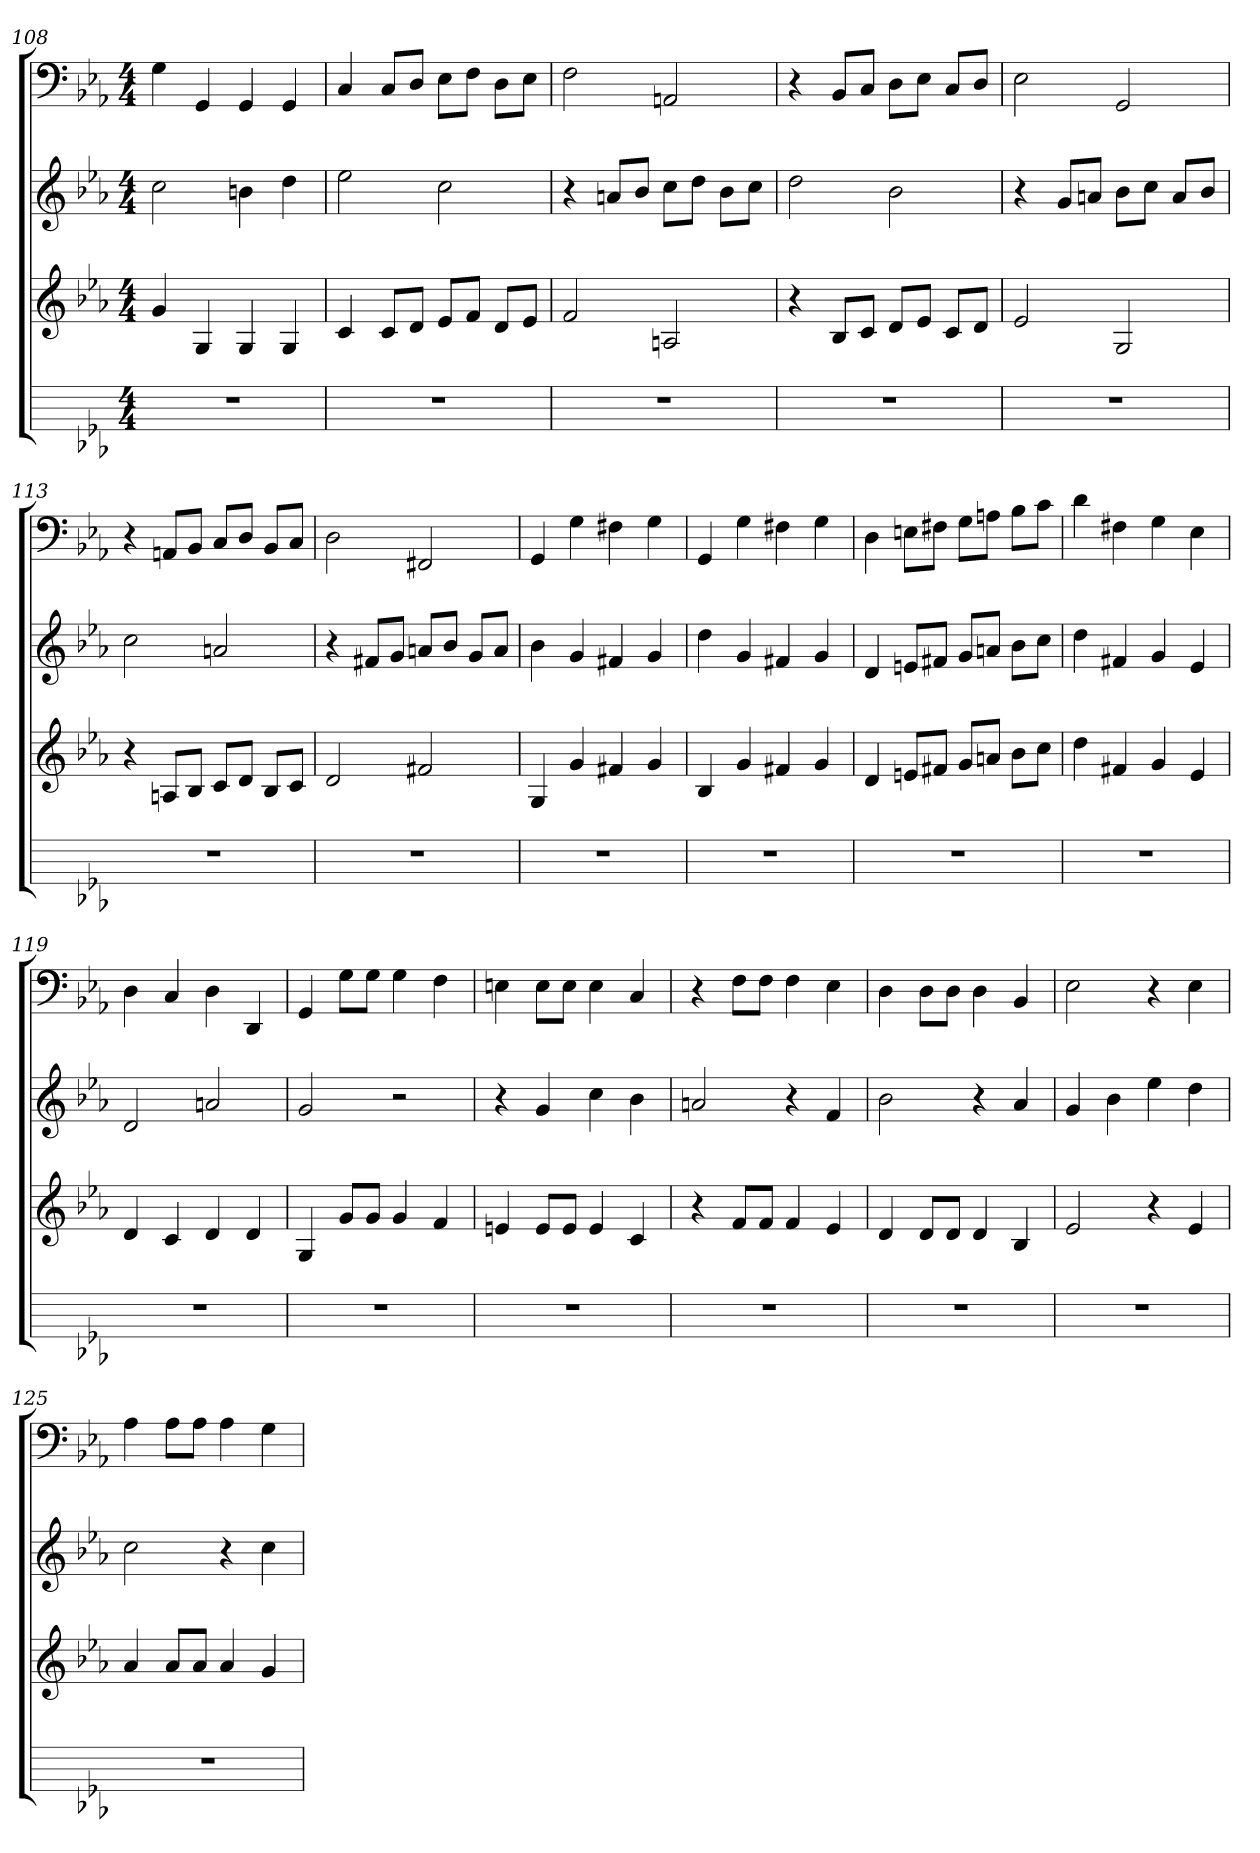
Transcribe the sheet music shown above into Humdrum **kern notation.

**kern	**kern	**kern	**kern
*part4	*part3	*part2	*part1
*staff4	*staff3	*staff2	*staff1
*	*	*	*clefF4
*k[b-e-a-]	*k[b-e-a-]	*k[b-e-a-]	*k[b-e-a-]
*E-:	*E-:	*E-:	*E-:
*M4/4	*M4/4	*M4/4	*M4/4
=108	=108	=108	=108
1r	4g	2cc	4G
.	4G	.	4GG
.	4G	4bn	4GG
.	4G	4dd	4GG
=109	=109	=109	=109
1r	4c	2ee-	4C
.	8cL	.	8C/L
.	8dJ	.	8D/J
.	8e-L	2cc	8E-\L
.	8fJ	.	8F\J
.	8dL	.	8D\L
.	8e-J	.	8E-\J
=110	=110	=110	=110
1r	2f	4r	2F
.	.	8anL	.
.	.	8b-J	.
.	2An	8ccL	2AAn
.	.	8ddJ	.
.	.	8b-L	.
.	.	8ccJ	.
=111	=111	=111	=111
1r	4r	2dd	4r
.	8B-L	.	8BB-/L
.	8cJ	.	8C/J
.	8dL	2b-	8D\L
.	8e-J	.	8E-\J
.	8cL	.	8C/L
.	8dJ	.	8D/J
=112	=112	=112	=112
1r	2e-	4r	2E-
.	.	8gL	.
.	.	8anJ	.
.	2G	8b-L	2GG
.	.	8ccJ	.
.	.	8aL	.
.	.	8b-J	.
=113	=113	=113	=113
1r	4r	2cc	4r
.	8AnL	.	8AAn/L
.	8B-J	.	8BB-/J
.	8cL	2an	8C/L
.	8dJ	.	8D/J
.	8B-L	.	8BB-/L
.	8cJ	.	8C/J
=114	=114	=114	=114
1r	2d	4r	2D
.	.	8f#XL	.
.	.	8gJ	.
.	2f#X	8anL	2FF#X
.	.	8b-J	.
.	.	8gL	.
.	.	8aJ	.
=115	=115	=115	=115
1r	4G	4b-	4GG
.	4g	4g	4G
.	4f#X	4f#X	4F#X
.	4g	4g	4G
=116	=116	=116	=116
1r	4B-	4dd	4GG
.	4g	4g	4G
.	4f#X	4f#X	4F#X
.	4g	4g	4G
=117	=117	=117	=117
1r	4d	4d	4D
.	8enL	8enL	8En\L
.	8f#XJ	8f#XJ	8F#X\J
.	8gL	8gL	8G\L
.	8anJ	8anJ	8An\J
.	8b-L	8b-L	8B-\L
.	8ccJ	8ccJ	8c\J
=118	=118	=118	=118
1r	4dd	4dd	4d
.	4f#X	4f#X	4F#X
.	4g	4g	4G
.	4e-	4e-	4E-
=119	=119	=119	=119
1r	4d	2d	4D
.	4c	.	4C
.	4d	2an	4D
.	4d	.	4DD
=120	=120	=120	=120
1r	4G	2g	4GG
.	8gL	.	8G\L
.	8gJ	.	8G\J
.	4g	2r	4G
.	4f	.	4F
=121	=121	=121	=121
1r	4en	4r	4En
.	8eL	4g	8E\L
.	8eJ	.	8E\J
.	4e	4cc	4E
.	4c	4b-	4C
=122	=122	=122	=122
1r	4r	2an	4r
.	8fL	.	8F\L
.	8fJ	.	8F\J
.	4f	4r	4F
.	4e-	4f	4E-
=123	=123	=123	=123
1r	4d	2b-	4D
.	8dL	.	8D\L
.	8dJ	.	8D\J
.	4d	4r	4D
.	4B-	4a-	4BB-
=124	=124	=124	=124
1r	2e-	4g	2E-
.	.	4b-	.
.	4r	4ee-	4r
.	4e-	4dd	4E-
=125	=125	=125	=125
1r	4a-	2cc	4A-
.	8a-L	.	8A-\L
.	8a-J	.	8A-\J
.	4a-	4r	4A-
.	4g	4cc	4G
=	=	=	=
*-	*-	*-	*-
